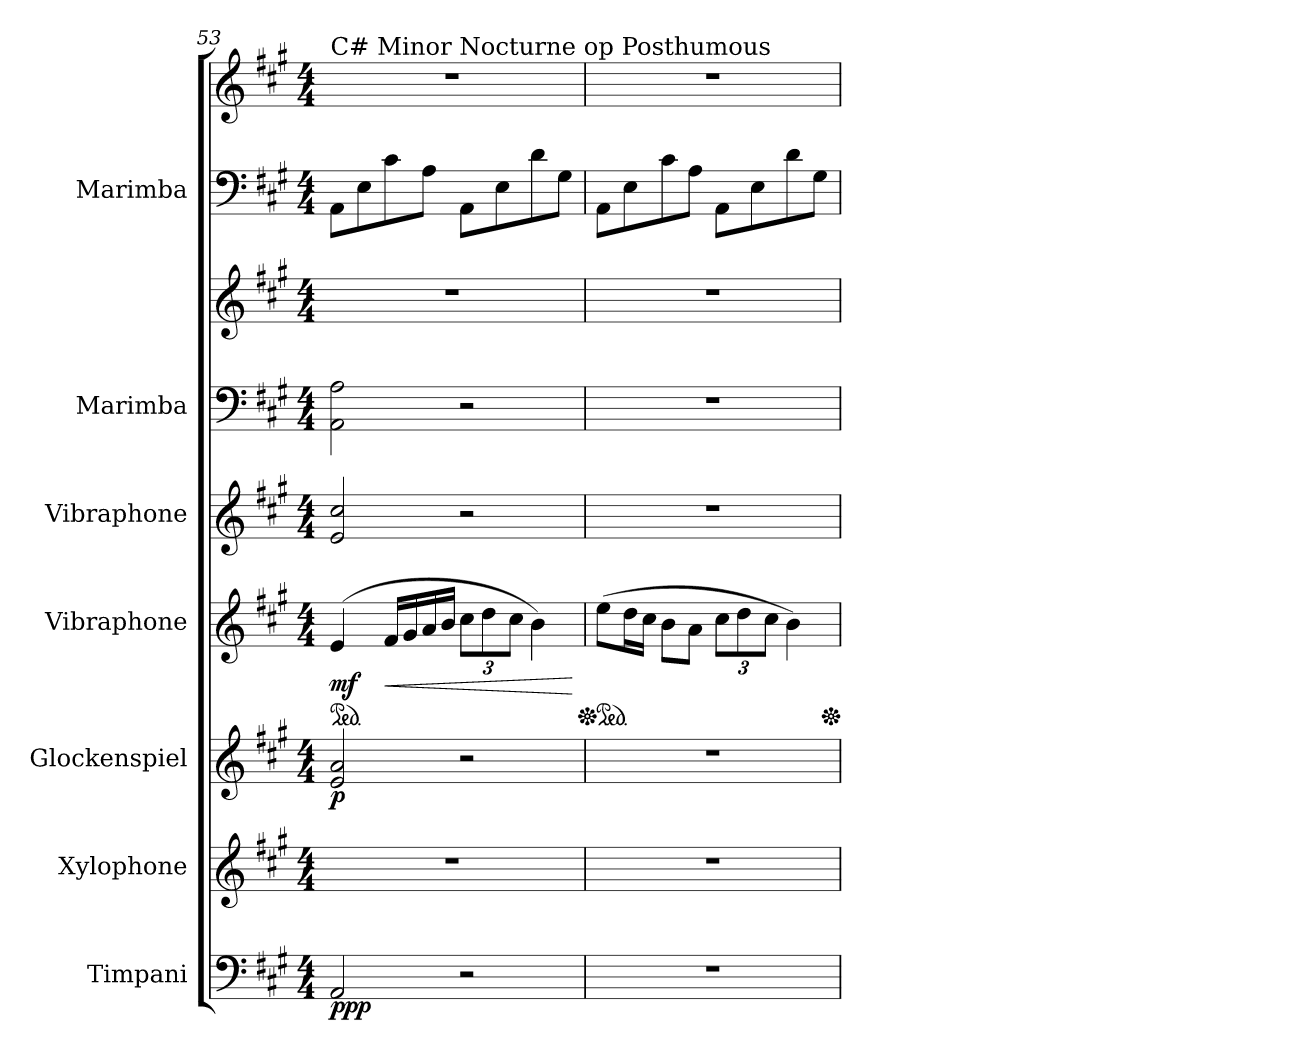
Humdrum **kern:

**kern	**dynam	**kern	**kern	**dynam	**kern	**dynam	**kern	**kern	**kern	**kern	**kern
*part7	*part7	*part6	*part5	*part5	*part4	*part4	*part3	*part2	*part2	*part1	*part1
*staff9	*staff9	*staff8	*staff7	*staff7	*staff6	*staff6	*staff5	*staff4	*staff3	*staff2	*staff1
*I"Timpani	*	*I"Xylophone	*I"Glockenspiel	*	*I"Vibraphone	*	*I"Vibraphone	*I"Marimba	*	*I"Marimba	*
*I'Timp.	*	*I'Xyl.	*I'Glk.	*	*I'Vib.	*	*I'Vib.	*I'Mrm.	*	*I'Mrm.	*
*clefF4	*	*clefG2	*clefG2	*	*clefG2	*	*clefG2	*clefF4	*clefG2	*clefF4	*clefG2
*	*	*ITrd-7c-12	*ITrd-14c-24	*	*	*	*	*	*	*	*
*k[f#c#g#]	*	*k[f#c#g#]	*k[f#c#g#]	*	*k[f#c#g#]	*	*k[f#c#g#]	*k[f#c#g#]	*k[f#c#g#]	*k[f#c#g#]	*k[f#c#g#]
*M4/4	*	*M4/4	*M4/4	*	*M4/4	*	*M4/4	*M4/4	*M4/4	*M4/4	*M4/4
*MM58	*	*MM58	*MM58	*	*MM58	*	*MM58	*MM58	*MM58	*MM58	*MM58
*	*	*	*	*	*ped	*	*	*	*	*	*
=53	=53	=53	=53	=53	=53	=53	=53	=53	=53	=53	=53
!	!	!	!	!	!	!	!	!	!	!	!LO:TX:a:t=C# Minor Nocturne op Posthumous
!	!LO:DY:b	!	!	!LO:DY:b	!	!LO:DY:b	!	!	!	!	!
2AA/	ppp	1r	2eee/ 2aaa/	p	(4e/	mf	2e/ 2cc#/	2AA\ 2A\	1r	8AA\L	1r
.	.	.	.	.	.	.	.	.	.	8E\	.
!	!	!	!	!	!	!LO:HP:b	!	!	!	!	!
.	.	.	.	.	16f#/LL	<	.	.	.	8c#\	.
.	.	.	.	.	16g#/	.	.	.	.	.	.
.	.	.	.	.	16a/	.	.	.	.	8A\J	.
.	.	.	.	.	16b/JJ	.	.	.	.	.	.
2r	.	.	2r	.	12cc#\L	.	2r	2r	.	8AA\L	.
.	.	.	.	.	12dd\	.	.	.	.	.	.
.	.	.	.	.	.	.	.	.	.	8E\	.
.	.	.	.	.	12cc#\J	.	.	.	.	.	.
.	.	.	.	.	4b\)	.	.	.	.	8d\	.
.	.	.	.	.	.	.	.	.	.	8G#\J	.
.	.	.	.	.	.	[	.	.	.	.	.
=54	=54	=54	=54	=54	=54	=54	=54	=54	=54	=54	=54
*	*	*	*	*	*Xped	*	*	*	*	*	*
*	*	*	*	*	*ped	*	*	*	*	*	*
1r	.	1r	1r	.	(8ee\L	.	1r	1r	1r	8AA\L	1r
.	.	.	.	.	16dd\L	.	.	.	.	8E\	.
.	.	.	.	.	16cc#\JJ	.	.	.	.	.	.
.	.	.	.	.	8b\L	.	.	.	.	8c#\	.
.	.	.	.	.	8a\J	.	.	.	.	8A\J	.
.	.	.	.	.	12cc#\L	.	.	.	.	8AA\L	.
.	.	.	.	.	12dd\	.	.	.	.	.	.
.	.	.	.	.	.	.	.	.	.	8E\	.
.	.	.	.	.	12cc#\J	.	.	.	.	.	.
.	.	.	.	.	4b\)	.	.	.	.	8d\	.
.	.	.	.	.	.	.	.	.	.	8G#\J	.
*	*	*	*	*	*Xped	*	*	*	*	*	*
=	=	=	=	=	=	=	=	=	=	=	=
*-	*-	*-	*-	*-	*-	*-	*-	*-	*-	*-	*-
